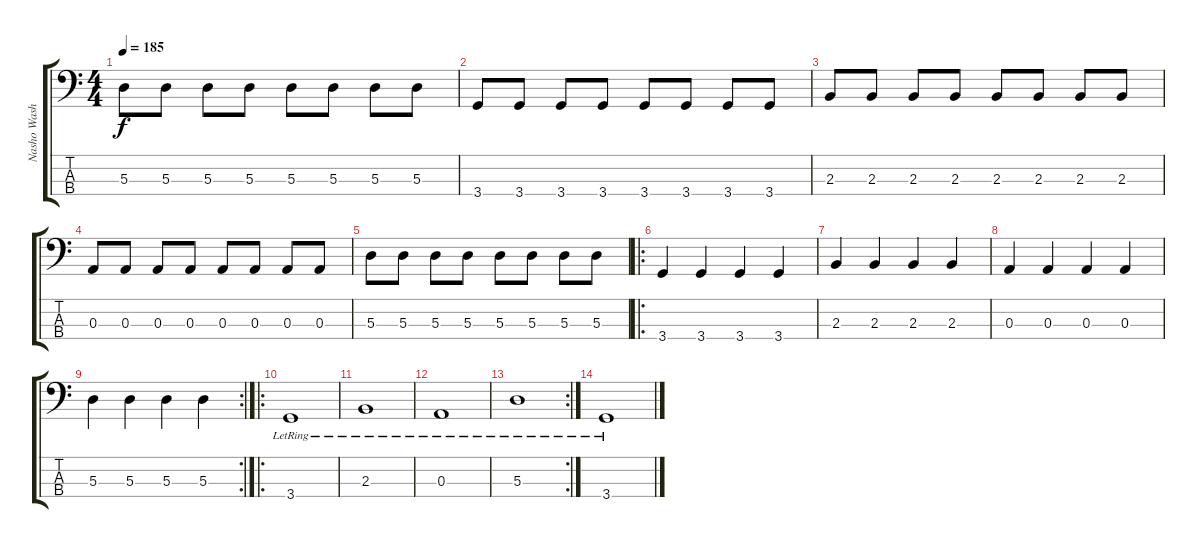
\track ("Nasho Washito rico" "Nasho Wash") {instrument electricbasspick}
\staff {score tabs}
\tuning (G2 D2 A1 E1) {hide}
\ts (4 4)
\tempo 185
\clef f4
\ks c
5.3.8{dy f} 5.3.8 5.3.8 5.3.8 5.3.8 5.3.8 5.3.8 5.3.8 |
3.4.8 3.4.8 3.4.8 3.4.8 3.4.8 3.4.8 3.4.8 3.4.8 |
2.3.8 2.3.8 2.3.8 2.3.8 2.3.8 2.3.8 2.3.8 2.3.8 |
0.3.8 0.3.8 0.3.8 0.3.8 0.3.8 0.3.8 0.3.8 0.3.8 |
5.3.8 5.3.8 5.3.8 5.3.8 5.3.8 5.3.8 5.3.8 5.3.8 |
\ro
3.4.4 3.4.4 3.4.4 3.4.4 |
2.3.4 2.3.4 2.3.4 2.3.4 |
0.3.4 0.3.4 0.3.4 0.3.4 |
\rc 2
5.3.4 5.3.4 5.3.4 5.3.4 |
\ro
3.4{lr}.1 |
2.3{lr}.1 |
0.3{lr}.1 |
\rc 2
5.3{lr}.1 |
3.4{lr}.1
